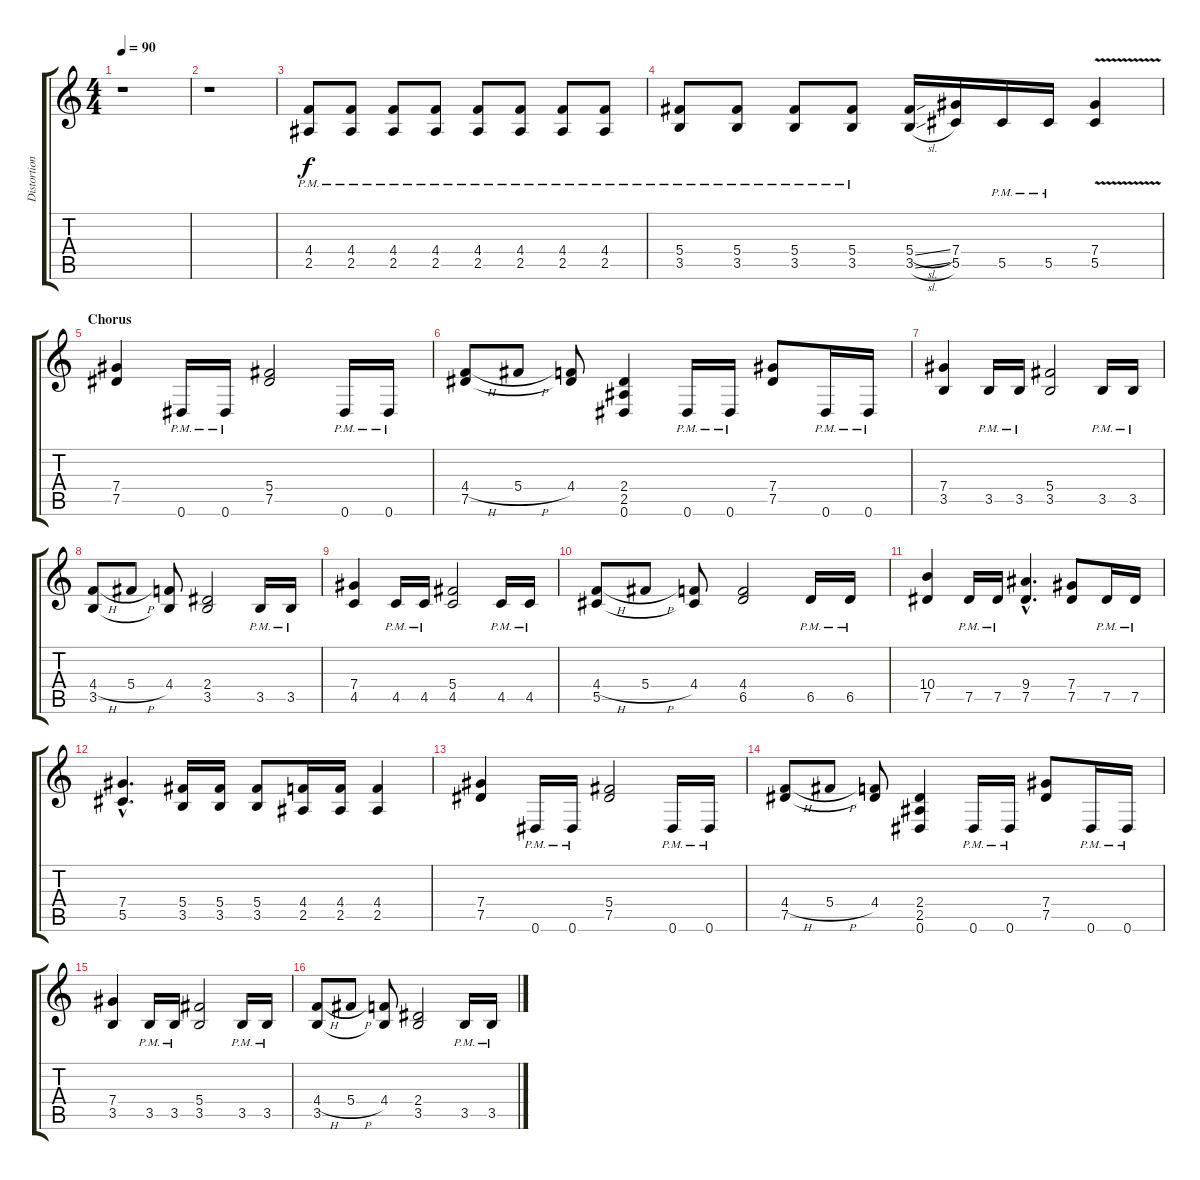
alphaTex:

\track ("Distortion Guitar" "Distortion") {instrument distortionguitar}
\staff {score tabs}
\tuning (Eb4 Bb3 Gb3 Db3 Ab2 Eb2) {hide}
\ts (4 4)
\tempo 90
\clef g2
\ks c
r.1{dy f} |
r.1 |
(4.4{pm} 2.5{pm}).8 (4.4{pm} 2.5{pm}).8 (4.4{pm} 2.5{pm}).8 (4.4{pm} 2.5{pm}).8 (4.4{pm} 2.5{pm}).8 (4.4{pm} 2.5{pm}).8 (4.4{pm} 2.5{pm}).8 (4.4{pm} 2.5{pm}).8 |
(5.4{pm} 3.5{pm}).8 (5.4{pm} 3.5{pm}).8 (5.4{pm} 3.5{pm}).8 (5.4{pm} 3.5{pm}).8 (5.4{sl} 3.5{sl}).16 (7.4 5.5).16 5.5{pm}.16 5.5{pm}.16 (7.4{v} 5.5{v}).4 |
\section ("" "Chorus")
(7.4 7.5).4 0.6{pm}.16 0.6{pm}.16 (5.4 7.5).2 0.6{pm}.16 0.6{pm}.16 |
(4.4{h} 7.5).8 5.4{h}.8 (4.4 7.5{t}).8 (2.4 2.5 0.6).4 0.6{pm}.16 0.6{pm}.16 (7.4 7.5).8 0.6{pm}.16 0.6{pm}.16 |
(7.4 3.5).4 3.5{pm}.16 3.5{pm}.16 (5.4 3.5).2 3.5{pm}.16 3.5{pm}.16 |
(4.4{h} 3.5).8 5.4{h}.8 (4.4 3.5{t}).8 (2.4 3.5).2 3.5{pm}.16 3.5{pm}.16 |
(7.4 4.5).4 4.5{pm}.16 4.5{pm}.16 (5.4 4.5).2 4.5{pm}.16 4.5{pm}.16 |
(4.4{h} 5.5).8 5.4{h}.8 (4.4 5.5{t}).8 (4.4 6.5).2 6.5{pm}.16 6.5{pm}.16 |
(10.4 7.5).4 7.5{pm}.16 7.5{pm}.16 (9.4{hac} 7.5{hac}).4{d} (7.4 7.5).8 7.5{pm}.16 7.5{pm}.16 |
(7.4{hac} 5.5{hac}).4{d} (5.4 3.5).16 (5.4 3.5).16 (5.4 3.5).8 (4.4 2.5).16 (4.4 2.5).16 (4.4 2.5).4 |
(7.4 7.5).4 0.6{pm}.16 0.6{pm}.16 (5.4 7.5).2 0.6{pm}.16 0.6{pm}.16 |
(4.4{h} 7.5).8 5.4{h}.8 (4.4 7.5{t}).8 (2.4 2.5 0.6).4 0.6{pm}.16 0.6{pm}.16 (7.4 7.5).8 0.6{pm}.16 0.6{pm}.16 |
(7.4 3.5).4 3.5{pm}.16 3.5{pm}.16 (5.4 3.5).2 3.5{pm}.16 3.5{pm}.16 |
(4.4{h} 3.5).8 5.4{h}.8 (4.4 3.5{t}).8 (2.4 3.5).2 3.5{pm}.16 3.5{pm}.16
